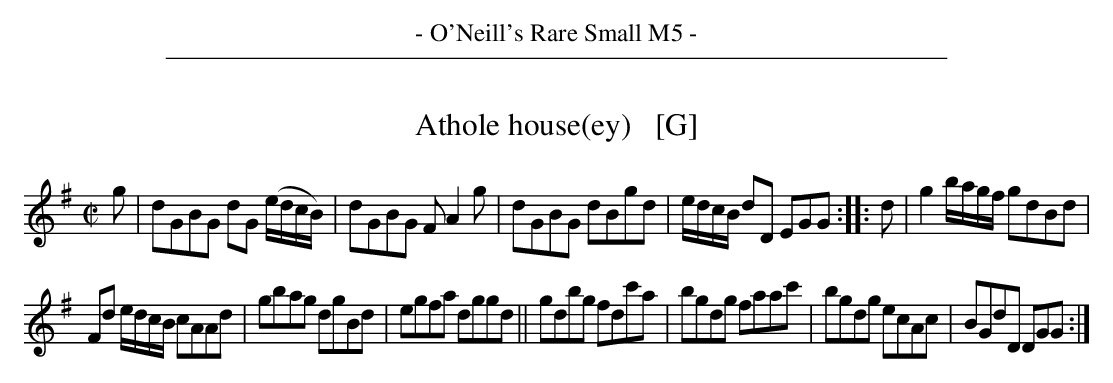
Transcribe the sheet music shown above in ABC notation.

X:1
T: Athole house(ey)   [G]
M: C|
L: 1/8
K: G
g |\
dGBG dG (e/d/c/B/) | dGBG FA2g | dGBG dBgd | e/d/c/B/ dD EGG :: d | g2 b/a/g/f/ gdBd |
Fd e/d/c/B/ cAAd | gbag dgBd | egfa dggd || gdbg fdc'a | bgdg faac' | bgdg ecAc | BGdD DGG :|
